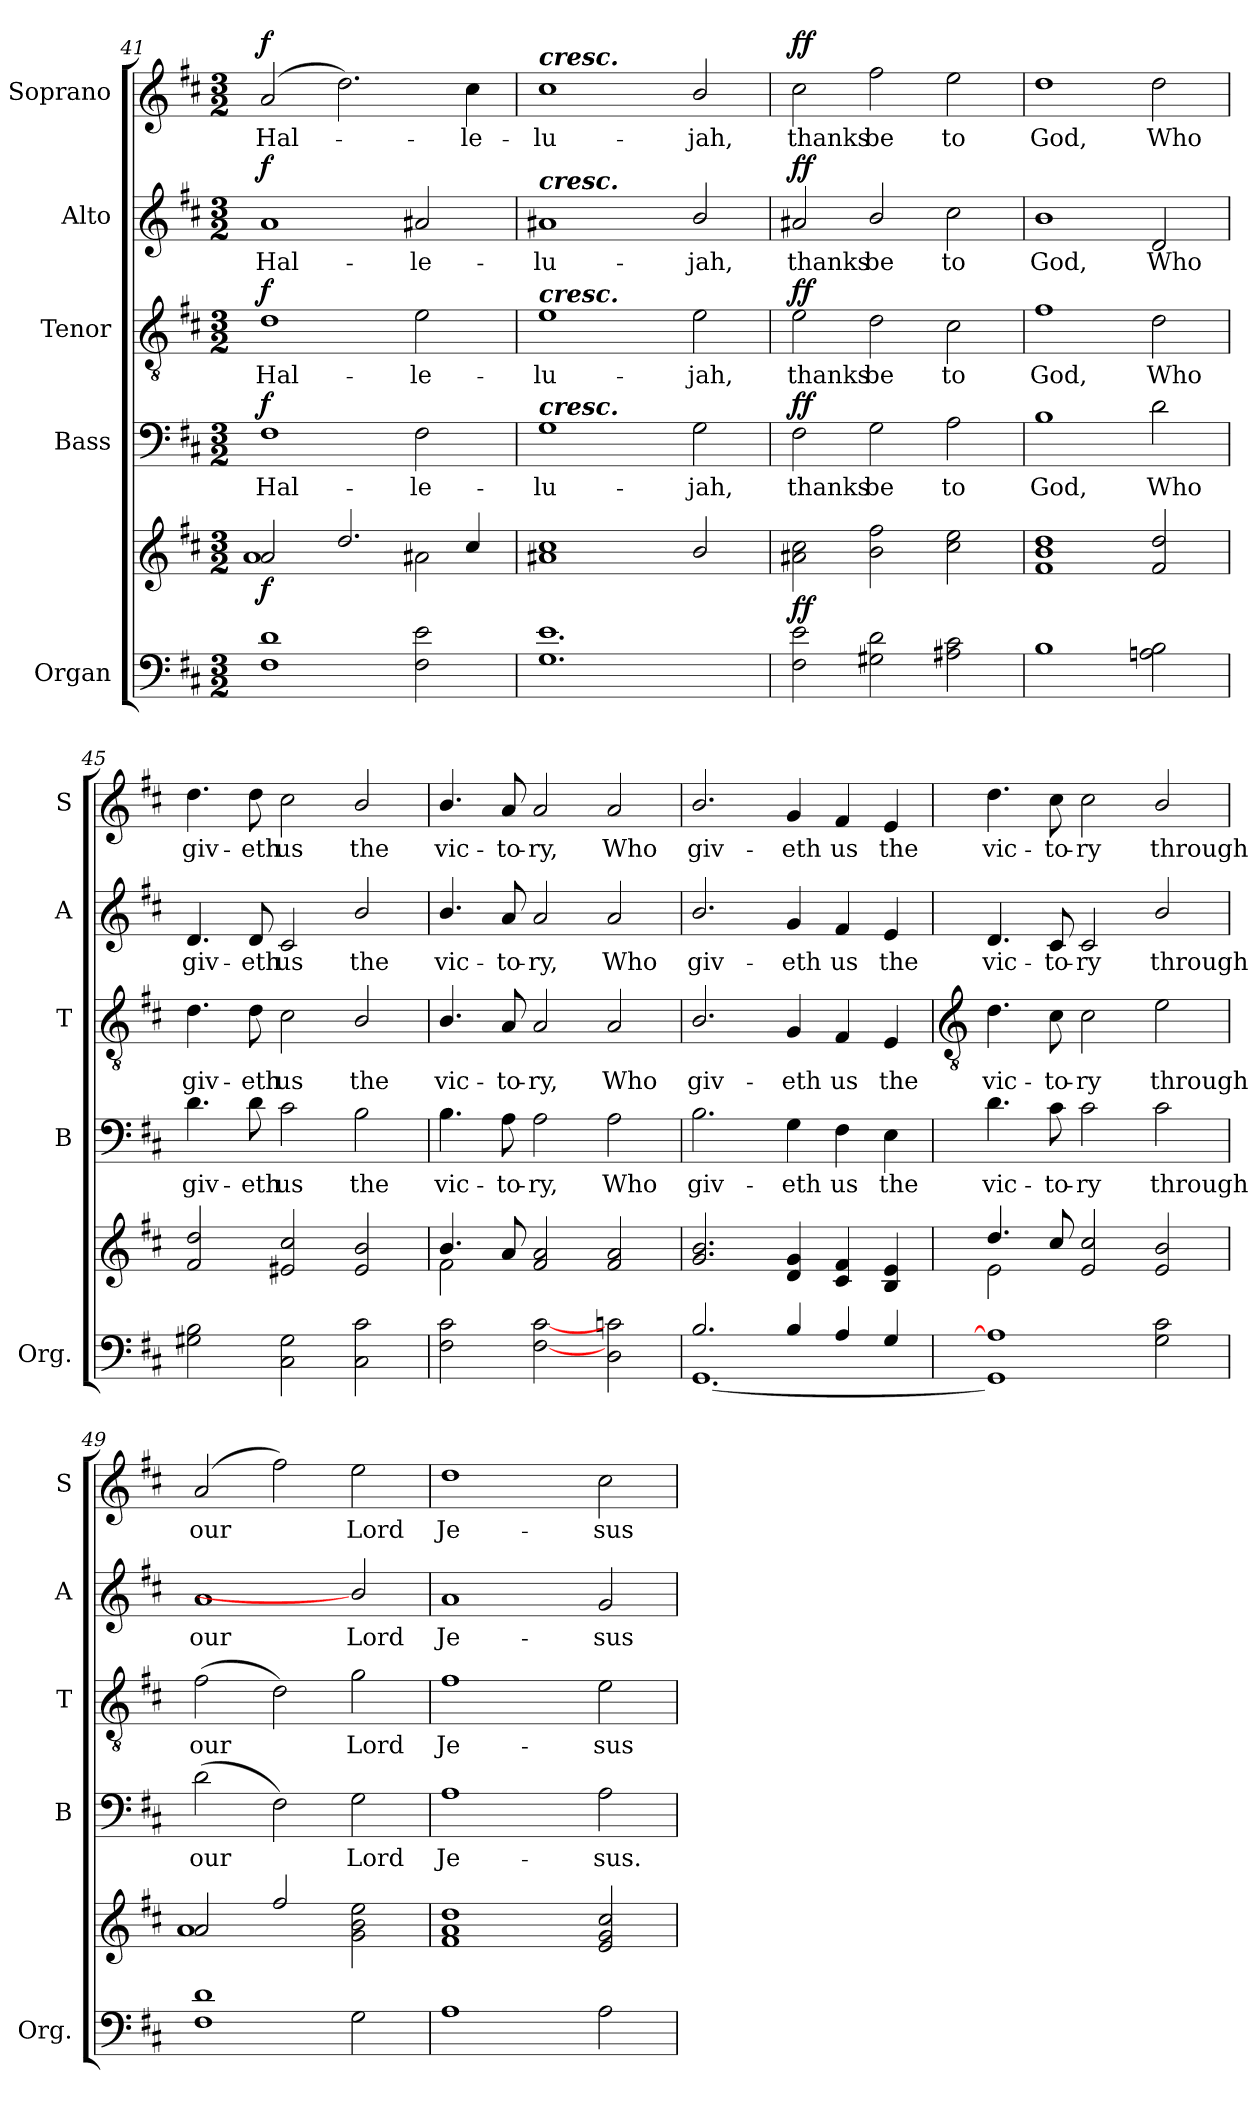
**kern	**kern	**dynam	**kern	**text	**dynam	**kern	**text	**dynam	**kern	**text	**dynam	**kern	**text	**dynam
*part5	*part5	*part5	*part4	*part4	*part4	*part3	*part3	*part3	*part2	*part2	*part2	*part1	*part1	*part1
*staff6	*staff5	*staff5/6	*staff4	*staff4	*staff4	*staff3	*staff3	*staff3	*staff2	*staff2	*staff2	*staff1	*staff1	*staff1
*I"Organ	*	*	*I"Bass	*	*	*I"Tenor	*	*	*I"Alto	*	*	*I"Soprano	*	*
*I'Org.	*	*	*I'B	*	*	*I'T	*	*	*I'A	*	*	*I'S	*	*
!!LO:LB:g=z
*clefF4	*clefG2	*	*clefF4	*	*	*clefGv2	*	*	*clefG2	*	*	*clefG2	*	*
*k[f#c#]	*k[f#c#]	*	*k[f#c#]	*	*	*k[f#c#]	*	*	*k[f#c#]	*	*	*k[f#c#]	*	*
*D:	*D:	*	*D:	*	*	*D:	*	*	*D:	*	*	*D:	*	*
*M3/2	*M3/2	*	*M3/2	*	*	*M3/2	*	*	*M3/2	*	*	*M3/2	*	*
=41	=41	=41	=41	=41	=41	=41	=41	=41	=41	=41	=41	=41	=41	=41
*^	*^	*	*	*	*	*	*	*	*	*	*	*	*	*
!	!	!	!	!LO:DY:b	!	!LO:LY:b	!LO:DY:b	!	!LO:LY:b	!LO:DY:b	!	!LO:LY:b	!LO:DY:b	!	!LO:LY:b	!LO:DY:b
1.ryy	1F#\ 1d\	2a/	1a\	f	1F#	Hal-	f	1d	Hal-	f	1a	Hal-	f	(<2a	Hal-	f
.	.	2.dd/	.	.	.	.	.	.	.	.	.	.	.	2.dd)	.	.
!	!	!	!	!	!	!LO:LY:b	!	!	!LO:LY:b	!	!	!LO:LY:b	!	!	!	!
.	2F#\ 2e\	.	2a#X\	.	2F#	-le-	.	2e	-le-	.	2a#X	-le-	.	.	.	.
!	!	!	!	!	!	!	!	!	!	!	!	!	!	!	!LO:LY:b	!
.	.	4cc#/	.	.	.	.	.	.	.	.	.	.	.	4cc#	le-	.
=42	=42	=42	=42	=42	=42	=42	=42	=42	=42	=42	=42	=42	=42	=42	=42	=42
!	!	!	!	!	!	!	!	!	!	!	!	!	!	!LO:TX:a:Bi:t=cresc.	!	!
!	!	!	!	!	!	!	!	!	!	!	!LO:TX:a:Bi:t=cresc.	!	!	!	!	!
!	!	!	!	!	!	!	!	!LO:TX:a:Bi:t=cresc.	!	!	!	!	!	!	!	!
!	!	!	!	!	!LO:TX:a:Bi:t=cresc.	!	!	!	!	!	!	!	!	!	!	!
!	!	!	!	!	!	!LO:LY:b	!	!	!LO:LY:b	!	!	!LO:LY:b	!	!	!LO:LY:b	!
1.ryy	1.G\ 1.e\	1a#X/ 1cc#/	2ryy	.	1G	-lu-	.	1e	-lu-	.	1a#X	-lu-	.	1cc#	-lu-	.
.	.	.	2ryy	.	.	.	.	.	.	.	.	.	.	.	.	.
!	!	!	!	!	!	!LO:LY:b	!	!	!LO:LY:b	!	!	!LO:LY:b	!	!	!LO:LY:b	!
.	.	2b/	2ryy	.	2G	-jah,	.	2e	-jah,	.	2b/	-jah,	.	2b/	-jah,	.
=43	=43	=43	=43	=43	=43	=43	=43	=43	=43	=43	=43	=43	=43	=43	=43	=43
!	!	!	!	!LO:DY:b	!	!LO:LY:b	!LO:DY:b	!	!LO:LY:b	!LO:DY:b	!	!LO:LY:b	!LO:DY:b	!	!LO:LY:b	!LO:DY:b
1.ryy	2F#\ 2e\	2a#X\ 2cc#\	2ryy	ff	2F#	thanks	ff	2e	thanks	ff	2a#X	thanks	ff	2cc#	thanks	ff
!	!	!	!	!	!	!LO:LY:b	!	!	!LO:LY:b	!	!	!LO:LY:b	!	!	!LO:LY:b	!
.	2G#X\ 2d\	2b\ 2ff#\	2ryy	.	2G	be	.	2d	be	.	2b/	be	.	2ff#	be	.
!	!	!	!	!	!	!LO:LY:b	!	!	!LO:LY:b	!	!	!LO:LY:b	!	!	!LO:LY:b	!
.	2A#X\ 2c#\	2cc#\ 2ee\	2ryy	.	2A	to	.	2c#	to	.	2cc#	to	.	2ee	to	.
=44	=44	=44	=44	=44	=44	=44	=44	=44	=44	=44	=44	=44	=44	=44	=44	=44
!	!	!	!	!	!	!LO:LY:b	!	!	!LO:LY:b	!	!	!LO:LY:b	!	!	!LO:LY:b	!
1.ryy	1B\	1f#/ 1b/ 1dd/	1.ryy	.	1B	God,	.	1f#	God,	.	1b	God,	.	1dd	God,	.
!	!	!	!	!	!	!LO:LY:b	!	!	!LO:LY:b	!	!	!LO:LY:b	!	!	!LO:LY:b	!
.	2An\ 2B\	2f#/ 2dd/	.	.	2d	Who	.	2d	Who	.	2d	Who	.	2dd	Who	.
=45	=45	=45	=45	=45	=45	=45	=45	=45	=45	=45	=45	=45	=45	=45	=45	=45
!	!	!	!	!	!	!LO:LY:b	!	!	!LO:LY:b	!	!	!LO:LY:b	!	!	!LO:LY:b	!
1.ryy	2G#X\ 2B\	2f#/ 2dd/	1.ryy	.	4.d	giv-	.	4.d	giv-	.	4.d	giv-	.	4.dd	giv-	.
!	!	!	!	!	!	!LO:LY:b	!	!	!LO:LY:b	!	!	!LO:LY:b	!	!	!LO:LY:b	!
.	.	.	.	.	8d	-eth	.	8d	-eth	.	8d	-eth	.	8dd	-eth	.
!	!	!	!	!	!	!LO:LY:b	!	!	!LO:LY:b	!	!	!LO:LY:b	!	!	!LO:LY:b	!
.	2C#\ 2G#\	2e#X/ 2cc#/	.	.	2c#	us	.	2c#	us	.	2c#	us	.	2cc#	us	.
!	!	!	!	!	!	!LO:LY:b	!	!	!LO:LY:b	!	!	!LO:LY:b	!	!	!LO:LY:b	!
.	2C#\ 2c#\	2e#/ 2b/	.	.	2B	the	.	2B/	the	.	2b/	the	.	2b/	the	.
=46	=46	=46	=46	=46	=46	=46	=46	=46	=46	=46	=46	=46	=46	=46	=46	=46
!	!	!	!	!	!	!LO:LY:b	!	!	!LO:LY:b	!	!	!LO:LY:b	!	!	!LO:LY:b	!
1.ryy	2F#\ 2c#\	4.b/	2f#\	.	4.B	vic-	.	4.B/	vic-	.	4.b/	vic-	.	4.b/	vic-	.
!	!	!	!	!	!	!LO:LY:b	!	!	!LO:LY:b	!	!	!LO:LY:b	!	!	!LO:LY:b	!
.	.	8a/	.	.	8A	-to-	.	8A	-to-	.	8a	-to-	.	8a	-to-	.
!	!	!	!	!	!	!LO:LY:b	!	!	!LO:LY:b	!	!	!LO:LY:b	!	!	!LO:LY:b	!
.	[2F#\ [2c#\	2f#/ 2a/	1ryy	.	2A	-ry,	.	2A	-ry,	.	2a	-ry,	.	2a	-ry,	.
!	!	!	!	!	!	!LO:LY:b	!	!	!LO:LY:b	!	!	!LO:LY:b	!	!	!LO:LY:b	!
.	2D\ 2cn\	2f#/ 2a/	.	.	2A	Who	.	2A	Who	.	2a	Who	.	2a	Who	.
=47	=47	=47	=47	=47	=47	=47	=47	=47	=47	=47	=47	=47	=47	=47	=47	=47
!	!	!	!	!	!	!LO:LY:b	!	!	!LO:LY:b	!	!	!LO:LY:b	!	!	!LO:LY:b	!
2.B/	[1.GG\	2.g/ 2.b/	1.ryy	.	2.B	giv-	.	2.B/	giv-	.	2.b/	giv-	.	2.b/	giv-	.
!	!	!	!	!	!	!LO:LY:b	!	!	!LO:LY:b	!	!	!LO:LY:b	!	!	!LO:LY:b	!
4B/	.	4d/ 4g/	.	.	4G	-eth	.	4G	-eth	.	4g	-eth	.	4g	-eth	.
!	!	!	!	!	!	!LO:LY:b	!	!	!LO:LY:b	!	!	!LO:LY:b	!	!	!LO:LY:b	!
4A/	.	4c#/ 4f#/	.	.	4F#	us	.	4F#	us	.	4f#	us	.	4f#	us	.
!	!	!	!	!	!	!LO:LY:b	!	!	!LO:LY:b	!	!	!LO:LY:b	!	!	!LO:LY:b	!
4G/	.	4B/ 4e/	.	.	4E	the	.	4E	the	.	4e	the	.	4e	the	.
*v	*v	*	*	*	*	*	*	*	*	*	*	*	*	*	*	*
!!LO:LB:g=z
=48	=48	=48	=48	=48	=48	=48	=48	=48	=48	=48	=48	=48	=48	=48	=48
*	*	*	*	*	*	*	*clefGv2	*	*	*	*	*	*	*	*
*^	*	*	*	*	*	*	*	*	*	*	*	*	*	*	*
*	*^	*	*	*	*	*	*	*	*	*	*	*	*	*	*	*
!	!	!	!	!	!	!	!LO:LY:b	!	!	!LO:LY:b	!	!	!LO:LY:b	!	!	!LO:LY:b	!
1.ryy	1GG\] 1A\]	1.ryy	4.dd/	2e\	.	4.d	vic-	.	4.d	vic-	.	4.d	vic-	.	4.dd	vic-	.
!	!	!	!	!	!	!	!LO:LY:b	!	!	!LO:LY:b	!	!	!LO:LY:b	!	!	!LO:LY:b	!
.	.	.	8cc#/	.	.	8c#	-to-	.	8c#	-to-	.	8c#	-to-	.	8cc#	-to-	.
!	!	!	!	!	!	!	!LO:LY:b	!	!	!LO:LY:b	!	!	!LO:LY:b	!	!	!LO:LY:b	!
.	.	.	2e/ 2cc#/	1ryy	.	2c#	-ry	.	2c#	-ry	.	2c#	-ry	.	2cc#	-ry	.
!	!	!	!	!	!	!	!LO:LY:b	!	!	!LO:LY:b	!	!	!LO:LY:b	!	!	!LO:LY:b	!
.	2G\ 2c#\	.	2e/ 2b/	.	.	2c#	through	.	2e	through	.	2b/	through	.	2b/	through	.
=49	=49	=49	=49	=49	=49	=49	=49	=49	=49	=49	=49	=49	=49	=49	=49	=49	=49
!	!	!	!	!	!	!	!LO:LY:b	!	!	!LO:LY:b	!	!	!LO:LY:b	!	!	!LO:LY:b	!
1ryy	1F#\ 1d\	1.ryy	2a/	1a\	.	(2d	our	.	(>2f#	our	.	1a	our	.	(2a	our	.
.	.	.	2ff#/	.	.	2F#)	.	.	2d)	.	.	.	.	.	2ff#)	.	.
!	!	!	!	!	!	!	!LO:LY:b	!	!	!LO:LY:b	!	!	!LO:LY:b	!	!	!LO:LY:b	!
2G\	2ryy	.	2g\ 2b\ 2ee\	2ryy	.	2G	Lord	.	2g	Lord	.	2b/]	Lord	.	2ee	Lord	.
=50	=50	=50	=50	=50	=50	=50	=50	=50	=50	=50	=50	=50	=50	=50	=50	=50	=50
!	!	!	!	!	!	!	!LO:LY:b	!	!	!LO:LY:b	!	!	!LO:LY:b	!	!	!LO:LY:b	!
1A/	2ryy	2ryy	1f#/ 1a/ 1dd/	1.ryy	.	1A	Je-	.	1f#	Je-	.	1a	Je-	.	1dd	Je-	.
.	2ryy	2ryy	.	.	.	.	.	.	.	.	.	.	.	.	.	.	.
!	!	!	!	!	!	!	!LO:LY:b	!	!	!LO:LY:b	!	!	!LO:LY:b	!	!	!LO:LY:b	!
2A\	2ryy	2ryy	2e/ 2g/ 2cc#/	.	.	2A	-sus.	.	2e	-sus	.	2g	-sus	.	2cc#	-sus	.
*v	*v	*v	*	*	*	*	*	*	*	*	*	*	*	*	*	*	*
*	*v	*v	*	*	*	*	*	*	*	*	*	*	*	*	*
=	=	=	=	=	=	=	=	=	=	=	=	=	=	=
*-	*-	*-	*-	*-	*-	*-	*-	*-	*-	*-	*-	*-	*-	*-
